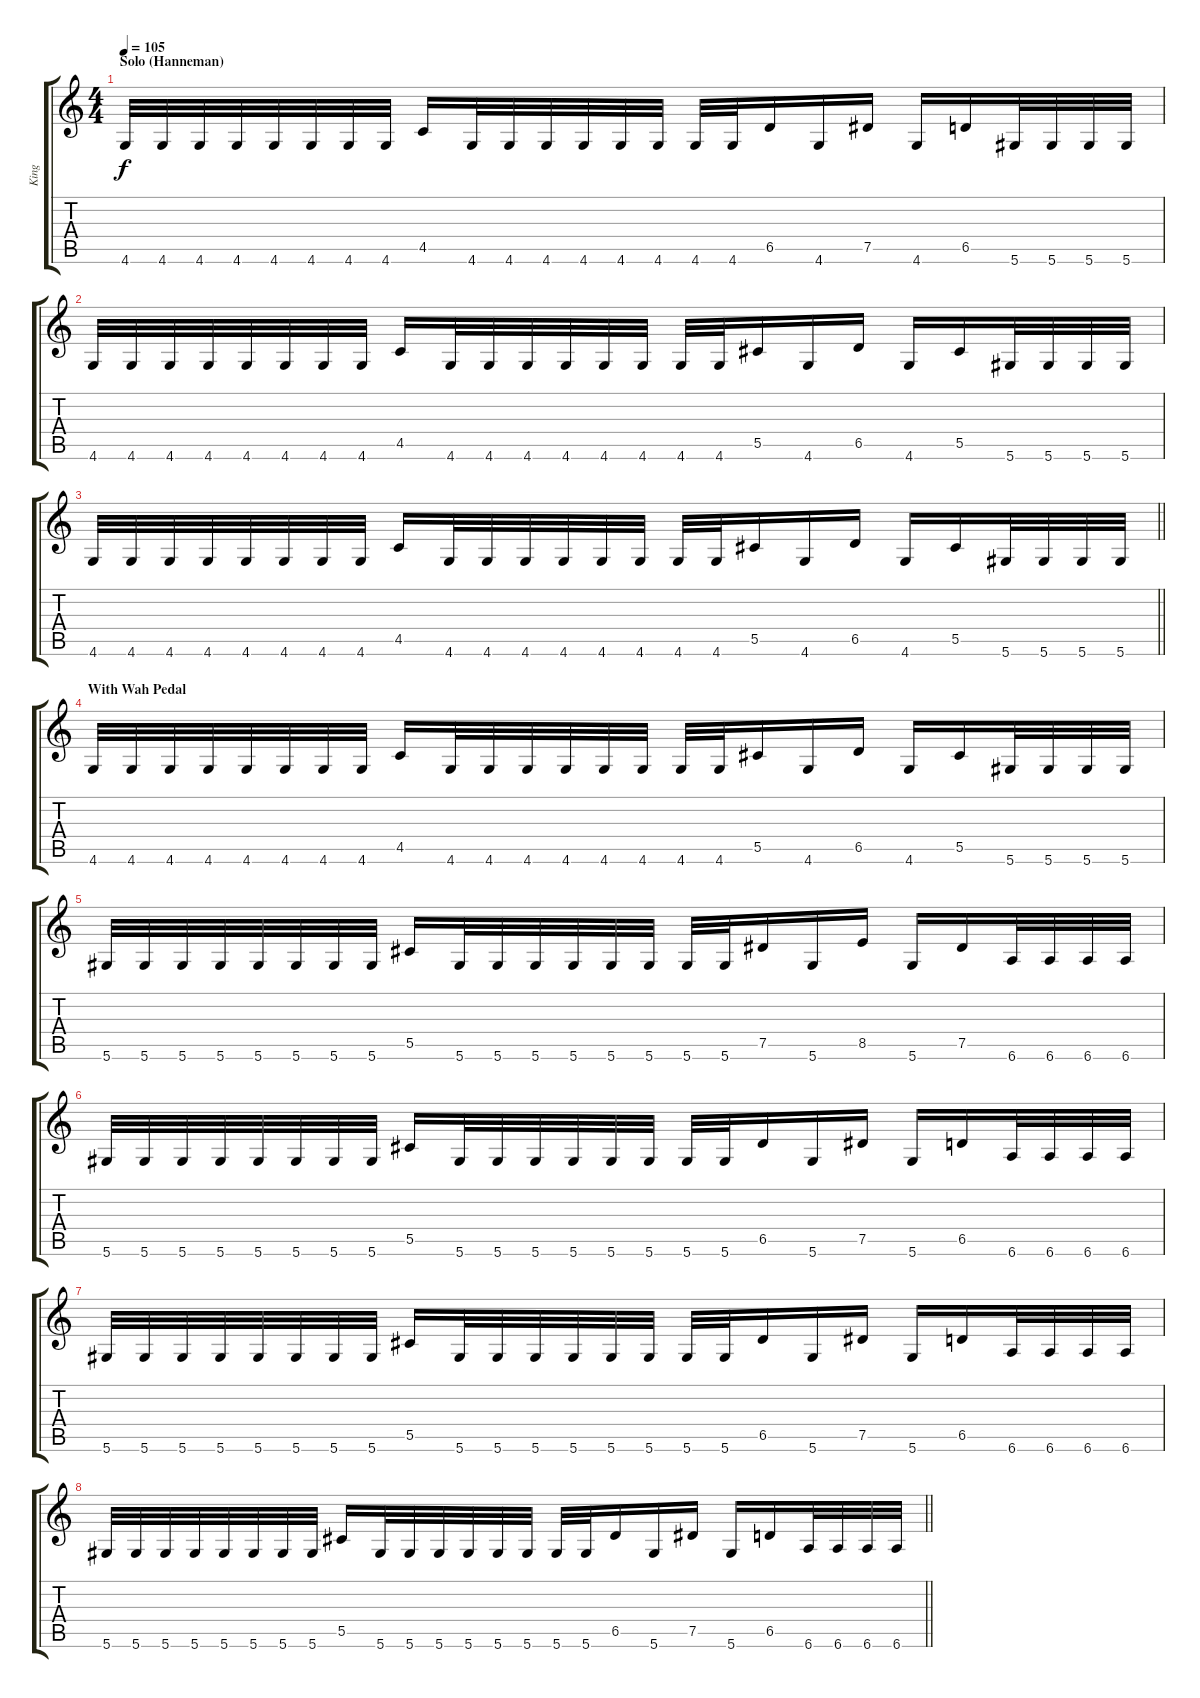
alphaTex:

\track ("King" "King") {instrument distortionguitar}
\staff {score tabs}
\tuning (Eb4 Bb3 Gb3 Db3 Ab2 Eb2) {hide}
\ts (4 4)
\section ("" "Solo (Hanneman)")
\tempo 105
\clef g2
\ks c
4.6.32{dy f} 4.6.32 4.6.32 4.6.32 4.6.32 4.6.32 4.6.32 4.6.32 4.5.16 4.6.32 4.6.32 4.6.32 4.6.32 4.6.32 4.6.32 4.6.32 4.6.32 6.5.16 4.6.16 7.5.16 4.6.16 6.5.16 5.6.32 5.6.32 5.6.32 5.6.32 |
4.6.32 4.6.32 4.6.32 4.6.32 4.6.32 4.6.32 4.6.32 4.6.32 4.5.16 4.6.32 4.6.32 4.6.32 4.6.32 4.6.32 4.6.32 4.6.32 4.6.32 5.5.16 4.6.16 6.5.16 4.6.16 5.5.16 5.6.32 5.6.32 5.6.32 5.6.32 |
\barLineRight lightlight
4.6.32 4.6.32 4.6.32 4.6.32 4.6.32 4.6.32 4.6.32 4.6.32 4.5.16 4.6.32 4.6.32 4.6.32 4.6.32 4.6.32 4.6.32 4.6.32 4.6.32 5.5.16 4.6.16 6.5.16 4.6.16 5.5.16 5.6.32 5.6.32 5.6.32 5.6.32 |
\section ("" "With Wah Pedal")
4.6.32 4.6.32 4.6.32 4.6.32 4.6.32 4.6.32 4.6.32 4.6.32 4.5.16 4.6.32 4.6.32 4.6.32 4.6.32 4.6.32 4.6.32 4.6.32 4.6.32 5.5.16 4.6.16 6.5.16 4.6.16 5.5.16 5.6.32 5.6.32 5.6.32 5.6.32 |
5.6.32 5.6.32 5.6.32 5.6.32 5.6.32 5.6.32 5.6.32 5.6.32 5.5.16 5.6.32 5.6.32 5.6.32 5.6.32 5.6.32 5.6.32 5.6.32 5.6.32 7.5.16 5.6.16 8.5.16 5.6.16 7.5.16 6.6.32 6.6.32 6.6.32 6.6.32 |
5.6.32 5.6.32 5.6.32 5.6.32 5.6.32 5.6.32 5.6.32 5.6.32 5.5.16 5.6.32 5.6.32 5.6.32 5.6.32 5.6.32 5.6.32 5.6.32 5.6.32 6.5.16 5.6.16 7.5.16 5.6.16 6.5.16 6.6.32 6.6.32 6.6.32 6.6.32 |
5.6.32 5.6.32 5.6.32 5.6.32 5.6.32 5.6.32 5.6.32 5.6.32 5.5.16 5.6.32 5.6.32 5.6.32 5.6.32 5.6.32 5.6.32 5.6.32 5.6.32 6.5.16 5.6.16 7.5.16 5.6.16 6.5.16 6.6.32 6.6.32 6.6.32 6.6.32 |
\barLineRight lightlight
5.6.32 5.6.32 5.6.32 5.6.32 5.6.32 5.6.32 5.6.32 5.6.32 5.5.16 5.6.32 5.6.32 5.6.32 5.6.32 5.6.32 5.6.32 5.6.32 5.6.32 6.5.16 5.6.16 7.5.16 5.6.16 6.5.16 6.6.32 6.6.32 6.6.32 6.6.32
